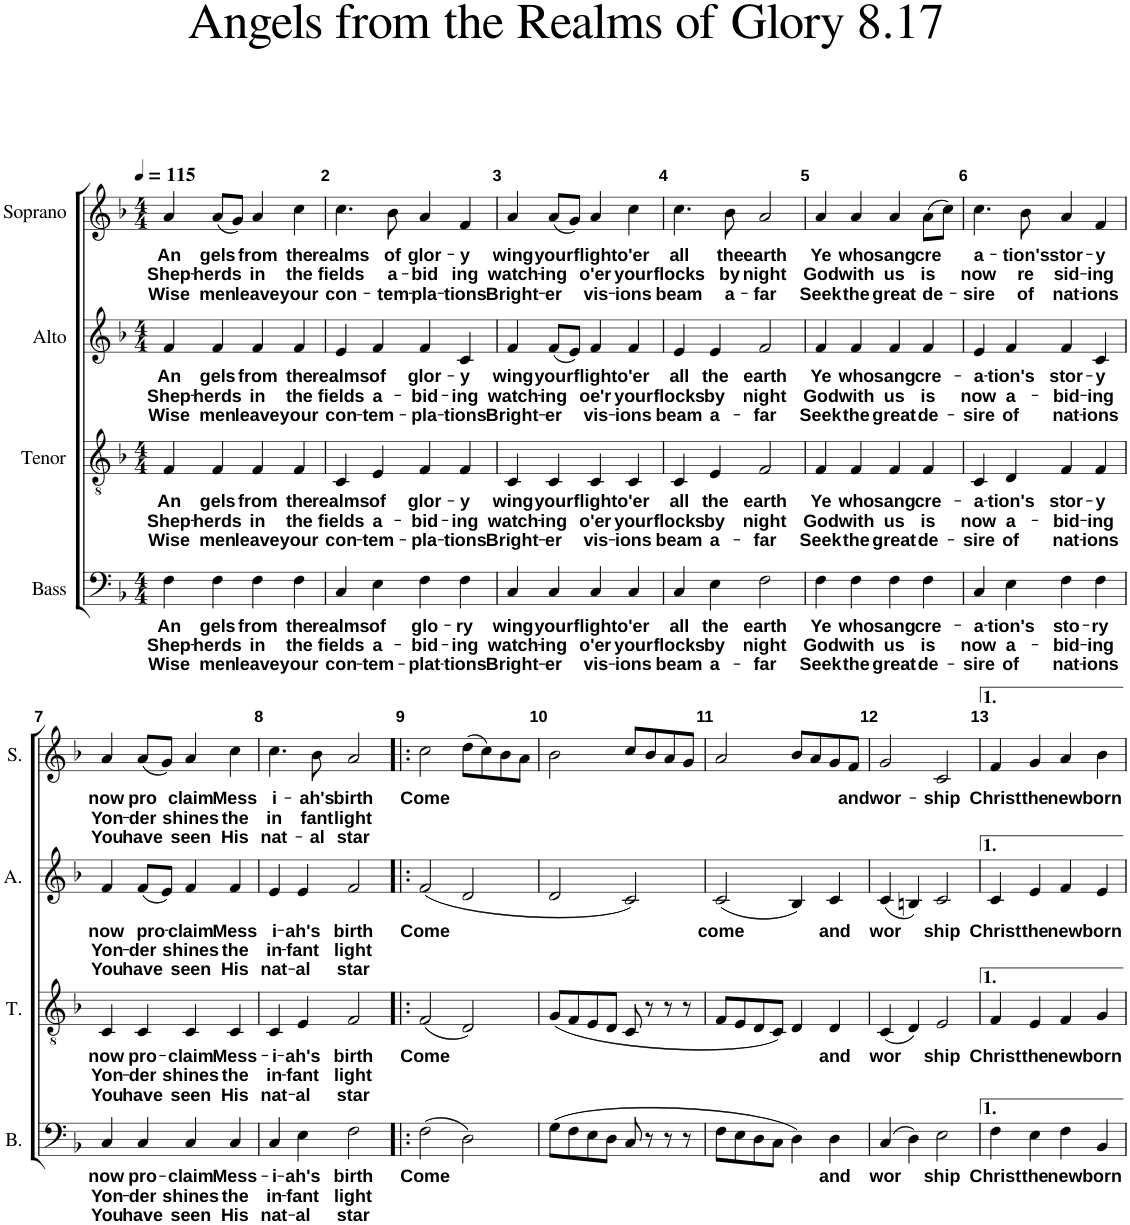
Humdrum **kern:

**kern	**text	**text	**text	**kern	**text	**text	**text	**kern	**text	**text	**text	**kern	**text	**text	**text
*part4	*part4	*part4	*part4	*part3	*part3	*part3	*part3	*part2	*part2	*part2	*part2	*part1	*part1	*part1	*part1
*staff4	*staff4	*staff4	*staff4	*staff3	*staff3	*staff3	*staff3	*staff2	*staff2	*staff2	*staff2	*staff1	*staff1	*staff1	*staff1
*I"Bass	*	*	*	*I"Tenor	*	*	*	*I"Alto	*	*	*	*I"Soprano	*	*	*
*I'B.	*	*	*	*I'T.	*	*	*	*I'A.	*	*	*	*I'S.	*	*	*
*clefF4	*	*	*	*clefGv2	*	*	*	*clefG2	*	*	*	*clefG2	*	*	*
*k[b-]	*	*	*	*k[b-]	*	*	*	*k[b-]	*	*	*	*k[b-]	*	*	*
*M4/4	*	*	*	*M4/4	*	*	*	*M4/4	*	*	*	*M4/4	*	*	*
*MM115	*	*	*	*MM115	*	*	*	*MM115	*	*	*	*MM115	*	*	*
=1	=1	=1	=1	=1	=1	=1	=1	=1	=1	=1	=1	=1	=1	=1	=1
!	!LO:LY:b	!LO:LY:b	!LO:LY:b	!	!LO:LY:b	!LO:LY:b	!LO:LY:b	!	!LO:LY:b	!LO:LY:b	!LO:LY:b	!	!LO:LY:b	!LO:LY:b	!LO:LY:b
4F\	An	Shep-	Wise	4F/	An	Shep-	Wise	4f/	An	Shep-	Wise	4a/	An	Shep-	Wise
!	!LO:LY:b	!LO:LY:b	!LO:LY:b	!	!LO:LY:b	!LO:LY:b	!LO:LY:b	!	!LO:LY:b	!LO:LY:b	!LO:LY:b	!	!LO:LY:b	!LO:LY:b	!LO:LY:b
4F\	gels	-herds	men	4F/	gels	-herds	men	4f/	gels	-herds	men	(8a/L	gels	-herds	men
.	.	.	.	.	.	.	.	.	.	.	.	8g/J)	.	.	.
!	!LO:LY:b	!LO:LY:b	!LO:LY:b	!	!LO:LY:b	!LO:LY:b	!LO:LY:b	!	!LO:LY:b	!LO:LY:b	!LO:LY:b	!	!LO:LY:b	!LO:LY:b	!LO:LY:b
4F\	from	in	leave	4F/	from	in	leave	4f/	from	in	leave	4a/	from	in	leave
!	!LO:LY:b	!LO:LY:b	!LO:LY:b	!	!LO:LY:b	!LO:LY:b	!LO:LY:b	!	!LO:LY:b	!LO:LY:b	!LO:LY:b	!	!LO:LY:b	!LO:LY:b	!LO:LY:b
4F\	the	the	your	4F/	the	the	your	4f/	the	the	your	4cc\	the	the	your
=2	=2	=2	=2	=2	=2	=2	=2	=2	=2	=2	=2	=2	=2	=2	=2
!	!LO:LY:b	!LO:LY:b	!LO:LY:b	!	!LO:LY:b	!LO:LY:b	!LO:LY:b	!	!LO:LY:b	!LO:LY:b	!LO:LY:b	!	!LO:LY:b	!LO:LY:b	!LO:LY:b
4C/	realms	fields	con-	4C/	realms	fields	con-	4e/	realms	fields	con-	4.cc\	realms	fields	con-
!	!LO:LY:b	!LO:LY:b	!LO:LY:b	!	!LO:LY:b	!LO:LY:b	!LO:LY:b	!	!LO:LY:b	!LO:LY:b	!LO:LY:b	!	!	!	!
4E\	of	a-	-tem-	4E/	of	a-	-tem-	4f/	of	a-	-tem-	.	.	.	.
!	!	!	!	!	!	!	!	!	!	!	!	!	!LO:LY:b	!LO:LY:b	!LO:LY:b
.	.	.	.	.	.	.	.	.	.	.	.	8b-\	of	a-	-tem-
!	!LO:LY:b	!LO:LY:b	!LO:LY:b	!	!LO:LY:b	!LO:LY:b	!LO:LY:b	!	!LO:LY:b	!LO:LY:b	!LO:LY:b	!	!LO:LY:b	!LO:LY:b	!LO:LY:b
4F\	glo-	-bid-	-plat-	4F/	glor-	-bid-	-pla-	4f/	glor-	-bid-	-pla-	4a/	glor-	-bid	-pla-
!	!LO:LY:b	!LO:LY:b	!LO:LY:b	!	!LO:LY:b	!LO:LY:b	!LO:LY:b	!	!LO:LY:b	!LO:LY:b	!LO:LY:b	!	!LO:LY:b	!LO:LY:b	!LO:LY:b
4F\	-ry	-ing	-tions	4F/	-y	-ing	-tions	4c/	-y	-ing	-tions	4f/	-y	ing	-tions
=3	=3	=3	=3	=3	=3	=3	=3	=3	=3	=3	=3	=3	=3	=3	=3
!	!LO:LY:b	!LO:LY:b	!LO:LY:b	!	!LO:LY:b	!LO:LY:b	!LO:LY:b	!	!LO:LY:b	!LO:LY:b	!LO:LY:b	!	!LO:LY:b	!LO:LY:b	!LO:LY:b
4C/	wing	watch-	Bright-	4C/	wing	watch-	Bright-	4f/	wing	watch-	Bright-	4a/	wing	watch-	Bright-
!	!LO:LY:b	!LO:LY:b	!LO:LY:b	!	!LO:LY:b	!LO:LY:b	!LO:LY:b	!	!LO:LY:b	!LO:LY:b	!LO:LY:b	!	!LO:LY:b	!LO:LY:b	!LO:LY:b
4C/	your	-ing	-er	4C/	your	-ing	-er	(8f/L	your	-ing	-er	(8a/L	your	-ing	-er
.	.	.	.	.	.	.	.	8e/J)	.	.	.	8g/J)	.	.	.
!	!LO:LY:b	!LO:LY:b	!LO:LY:b	!	!LO:LY:b	!LO:LY:b	!LO:LY:b	!	!LO:LY:b	!LO:LY:b	!LO:LY:b	!	!LO:LY:b	!LO:LY:b	!LO:LY:b
4C/	flight	o'er	vis-	4C/	flight	o'er	vis-	4f/	flight	oe'r	vis-	4a/	flight	o'er	vis-
!	!LO:LY:b	!LO:LY:b	!LO:LY:b	!	!LO:LY:b	!LO:LY:b	!LO:LY:b	!	!LO:LY:b	!LO:LY:b	!LO:LY:b	!	!LO:LY:b	!LO:LY:b	!LO:LY:b
4C/	o'er	your	-ions	4C/	o'er	your	-ions	4f/	o'er	your	-ions	4cc\	o'er	your	-ions
=4	=4	=4	=4	=4	=4	=4	=4	=4	=4	=4	=4	=4	=4	=4	=4
!	!LO:LY:b	!LO:LY:b	!LO:LY:b	!	!LO:LY:b	!LO:LY:b	!LO:LY:b	!	!LO:LY:b	!LO:LY:b	!LO:LY:b	!	!LO:LY:b	!LO:LY:b	!LO:LY:b
4C/	all	flocks	beam	4C/	all	flocks	beam	4e/	all	flocks	beam	4.cc\	all	flocks	beam
!	!LO:LY:b	!LO:LY:b	!LO:LY:b	!	!LO:LY:b	!LO:LY:b	!LO:LY:b	!	!LO:LY:b	!LO:LY:b	!LO:LY:b	!	!	!	!
4E\	the	by	a-	4E/	the	by	a-	4e/	the	by	a-	.	.	.	.
!	!	!	!	!	!	!	!	!	!	!	!	!	!LO:LY:b	!LO:LY:b	!LO:LY:b
.	.	.	.	.	.	.	.	.	.	.	.	8b-\	the	by	a-
!	!LO:LY:b	!LO:LY:b	!LO:LY:b	!	!LO:LY:b	!LO:LY:b	!LO:LY:b	!	!LO:LY:b	!LO:LY:b	!LO:LY:b	!	!LO:LY:b	!LO:LY:b	!LO:LY:b
2F\	earth	night	-far	2F/	earth	night	-far	2f/	earth	night	far	2a/	earth	night	-far
=5	=5	=5	=5	=5	=5	=5	=5	=5	=5	=5	=5	=5	=5	=5	=5
!	!LO:LY:b	!LO:LY:b	!LO:LY:b	!	!LO:LY:b	!LO:LY:b	!LO:LY:b	!	!LO:LY:b	!LO:LY:b	!LO:LY:b	!	!LO:LY:b	!LO:LY:b	!LO:LY:b
4F\	Ye	God	Seek	4F/	Ye	God	Seek	4f/	Ye	God	Seek	4a/	Ye	God	Seek
!	!LO:LY:b	!LO:LY:b	!LO:LY:b	!	!LO:LY:b	!LO:LY:b	!LO:LY:b	!	!LO:LY:b	!LO:LY:b	!LO:LY:b	!	!LO:LY:b	!LO:LY:b	!LO:LY:b
4F\	who	with	the	4F/	who	with	the	4f/	who	with	the	4a/	who	with	the
!	!LO:LY:b	!LO:LY:b	!LO:LY:b	!	!LO:LY:b	!LO:LY:b	!LO:LY:b	!	!LO:LY:b	!LO:LY:b	!LO:LY:b	!	!LO:LY:b	!LO:LY:b	!LO:LY:b
4F\	sang	us	great	4F/	sang	us	great	4f/	sang	us	great	4a/	sang	us	great
!	!LO:LY:b	!LO:LY:b	!LO:LY:b	!	!LO:LY:b	!LO:LY:b	!LO:LY:b	!	!LO:LY:b	!LO:LY:b	!LO:LY:b	!	!LO:LY:b	!LO:LY:b	!LO:LY:b
4F\	cre-	is	de-	4F/	cre-	is	de-	4f/	cre-	is	de-	(8a\L	cre	is	de-
.	.	.	.	.	.	.	.	.	.	.	.	8cc\J)	.	.	.
=6	=6	=6	=6	=6	=6	=6	=6	=6	=6	=6	=6	=6	=6	=6	=6
!	!LO:LY:b	!LO:LY:b	!LO:LY:b	!	!LO:LY:b	!LO:LY:b	!LO:LY:b	!	!LO:LY:b	!LO:LY:b	!LO:LY:b	!	!LO:LY:b	!LO:LY:b	!LO:LY:b
4C/	-a-	now	-sire	4C/	-a-	now	-sire	4e/	-a-	now	-sire	4.cc\	a-	now	sire
!	!LO:LY:b	!LO:LY:b	!LO:LY:b	!	!LO:LY:b	!LO:LY:b	!LO:LY:b	!	!LO:LY:b	!LO:LY:b	!LO:LY:b	!	!	!	!
4E\	-tion's	a-	of	4D/	-tion's	a-	of	4f/	-tion's	a-	of	.	.	.	.
!	!	!	!	!	!	!	!	!	!	!	!	!	!LO:LY:b	!LO:LY:b	!LO:LY:b
.	.	.	.	.	.	.	.	.	.	.	.	8b-\	-tion's	re	of
!	!LO:LY:b	!LO:LY:b	!LO:LY:b	!	!LO:LY:b	!LO:LY:b	!LO:LY:b	!	!LO:LY:b	!LO:LY:b	!LO:LY:b	!	!LO:LY:b	!LO:LY:b	!LO:LY:b
4F\	sto-	-bid-	nat-	4F/	stor-	-bid-	nat-	4f/	stor-	-bid-	nat-	4a/	stor-	sid-	nat-
!	!LO:LY:b	!LO:LY:b	!LO:LY:b	!	!LO:LY:b	!LO:LY:b	!LO:LY:b	!	!LO:LY:b	!LO:LY:b	!LO:LY:b	!	!LO:LY:b	!LO:LY:b	!LO:LY:b
4F\	-ry	-ing	-ions	4F/	-y	-ing	-ions	4c/	-y	-ing	-ions	4f/	-y	-ing	-ions
!!LO:LB:g=z
=7	=7	=7	=7	=7	=7	=7	=7	=7	=7	=7	=7	=7	=7	=7	=7
!	!LO:LY:b	!LO:LY:b	!LO:LY:b	!	!LO:LY:b	!LO:LY:b	!LO:LY:b	!	!LO:LY:b	!LO:LY:b	!LO:LY:b	!	!LO:LY:b	!LO:LY:b	!LO:LY:b
4C/	now	Yon-	You	4C/	now	Yon-	You	4f/	now	Yon-	You	4a/	now	Yon-	You
!	!LO:LY:b	!LO:LY:b	!LO:LY:b	!	!LO:LY:b	!LO:LY:b	!LO:LY:b	!	!LO:LY:b	!LO:LY:b	!LO:LY:b	!	!LO:LY:b	!LO:LY:b	!LO:LY:b
4C/	pro-	-der	have	4C/	pro-	-der	have	(8f/L	pro-	-der	have	(8a/L	pro	-der	have
.	.	.	.	.	.	.	.	8e/J)	.	.	.	8g/J)	.	.	.
!	!LO:LY:b	!LO:LY:b	!LO:LY:b	!	!LO:LY:b	!LO:LY:b	!LO:LY:b	!	!LO:LY:b	!LO:LY:b	!LO:LY:b	!	!LO:LY:b	!LO:LY:b	!LO:LY:b
4C/	-claim	shines	seen	4C/	-claim	shines	seen	4f/	claim	shines	seen	4a/	claim	shines	seen
!	!LO:LY:b	!LO:LY:b	!LO:LY:b	!	!LO:LY:b	!LO:LY:b	!LO:LY:b	!	!LO:LY:b	!LO:LY:b	!LO:LY:b	!	!LO:LY:b	!LO:LY:b	!LO:LY:b
4C/	Mess-	the	His	4C/	Mess-	the	His	4f/	Mess	the	His	4cc\	Mess	the	His
=8	=8	=8	=8	=8	=8	=8	=8	=8	=8	=8	=8	=8	=8	=8	=8
!	!LO:LY:b	!LO:LY:b	!LO:LY:b	!	!LO:LY:b	!LO:LY:b	!LO:LY:b	!	!LO:LY:b	!LO:LY:b	!LO:LY:b	!	!LO:LY:b	!LO:LY:b	!LO:LY:b
4C/	-i-	in-	nat-	4C/	-i-	in-	nat-	4e/	i-	in-	nat-	4.cc\	i-	in	nat-
!	!LO:LY:b	!LO:LY:b	!LO:LY:b	!	!LO:LY:b	!LO:LY:b	!LO:LY:b	!	!LO:LY:b	!LO:LY:b	!LO:LY:b	!	!	!	!
4E\	-ah's	-fant	-al	4E/	-ah's	-fant	-al	4e/	-ah's	-fant	-al	.	.	.	.
!	!	!	!	!	!	!	!	!	!	!	!	!	!LO:LY:b	!LO:LY:b	!LO:LY:b
.	.	.	.	.	.	.	.	.	.	.	.	8b-\	-ah's	fant	-al
!	!LO:LY:b	!LO:LY:b	!LO:LY:b	!	!LO:LY:b	!LO:LY:b	!LO:LY:b	!	!LO:LY:b	!LO:LY:b	!LO:LY:b	!	!LO:LY:b	!LO:LY:b	!LO:LY:b
2F\	birth	light	star	2F/	birth	light	star	2f/	birth	light	star	2a/	birth	light	star
=9!|:	=9!|:	=9!|:	=9!|:	=9!|:	=9!|:	=9!|:	=9!|:	=9!|:	=9!|:	=9!|:	=9!|:	=9!|:	=9!|:	=9!|:	=9!|:
!	!LO:LY:b	!	!	!	!LO:LY:b	!	!	!	!LO:LY:b	!	!	!	!LO:LY:b	!	!
(2F\	Come	.	.	(2F/	Come	.	.	(2f/	Come	.	.	2cc\	Come	.	.
2D\)	.	.	.	2D/)	.	.	.	2d/	.	.	.	(8dd\L	.	.	.
.	.	.	.	.	.	.	.	.	.	.	.	8cc\)	.	.	.
.	.	.	.	.	.	.	.	.	.	.	.	8b-\	.	.	.
.	.	.	.	.	.	.	.	.	.	.	.	8a\J	.	.	.
=10	=10	=10	=10	=10	=10	=10	=10	=10	=10	=10	=10	=10	=10	=10	=10
(8G\L	.	.	.	(8G/L	.	.	.	2d/	.	.	.	2b-\	.	.	.
8F\	.	.	.	8F/	.	.	.	.	.	.	.	.	.	.	.
8E\	.	.	.	8E/	.	.	.	.	.	.	.	.	.	.	.
8D\J	.	.	.	8D/J	.	.	.	.	.	.	.	.	.	.	.
8C/	.	.	.	8C/	.	.	.	2c/)	.	.	.	8cc/L	.	.	.
8r	.	.	.	8r	.	.	.	.	.	.	.	8b-/	.	.	.
8r	.	.	.	8r	.	.	.	.	.	.	.	8a/	.	.	.
8r	.	.	.	8r	.	.	.	.	.	.	.	8g/J	.	.	.
=11	=11	=11	=11	=11	=11	=11	=11	=11	=11	=11	=11	=11	=11	=11	=11
!	!	!	!	!	!	!	!	!	!LO:LY:b	!	!	!	!	!	!
8F\L	.	.	.	8F/L	.	.	.	(2c/	come	.	.	2a/	.	.	.
8E\	.	.	.	8E/	.	.	.	.	.	.	.	.	.	.	.
8D\	.	.	.	8D/	.	.	.	.	.	.	.	.	.	.	.
8C\J	.	.	.	8C/J)	.	.	.	.	.	.	.	.	.	.	.
4D\)	.	.	.	4D/	.	.	.	4B-/)	.	.	.	8b-/L	.	.	.
.	.	.	.	.	.	.	.	.	.	.	.	8a/	.	.	.
!	!LO:LY:b	!	!	!	!LO:LY:b	!	!	!	!LO:LY:b	!	!	!	!	!	!
4D\	and	.	.	4D/	and	.	.	4c/	and	.	.	8g/	.	.	.
!	!	!	!	!	!	!	!	!	!	!	!	!	!LO:LY:b	!	!
.	.	.	.	.	.	.	.	.	.	.	.	8f/J	and	.	.
=12	=12	=12	=12	=12	=12	=12	=12	=12	=12	=12	=12	=12	=12	=12	=12
!	!LO:LY:b	!	!	!	!LO:LY:b	!	!	!	!LO:LY:b	!	!	!	!LO:LY:b	!	!
(4C/	wor	.	.	(4C/	wor	.	.	(4c/	wor	.	.	2g/	wor-	.	.
4D\)	.	.	.	4D/)	.	.	.	4Bn/)	.	.	.	.	.	.	.
!	!LO:LY:b	!	!	!	!LO:LY:b	!	!	!	!LO:LY:b	!	!	!	!LO:LY:b	!	!
2E\	ship	.	.	2E/	ship	.	.	2c/	ship	.	.	2c/	-ship	.	.
=13	=13	=13	=13	=13	=13	=13	=13	=13	=13	=13	=13	=13	=13	=13	=13
!	!LO:LY:b	!	!	!	!LO:LY:b	!	!	!	!LO:LY:b	!	!	!	!LO:LY:b	!	!
4F\	Christ	.	.	4F/	Christ	.	.	4c/	Christ	.	.	4f/	Christ	.	.
!	!LO:LY:b	!	!	!	!LO:LY:b	!	!	!	!LO:LY:b	!	!	!	!LO:LY:b	!	!
4E\	the	.	.	4E/	the	.	.	4e/	the	.	.	4g/	the	.	.
!	!LO:LY:b	!	!	!	!LO:LY:b	!	!	!	!LO:LY:b	!	!	!	!LO:LY:b	!	!
4F\	new	.	.	4F/	new	.	.	4f/	new	.	.	4a/	new	.	.
!	!LO:LY:b	!	!	!	!LO:LY:b	!	!	!	!LO:LY:b	!	!	!	!LO:LY:b	!	!
4BB-/	born	.	.	4G/	born	.	.	4e/	born	.	.	4b-\	born	.	.
=	=	=	=	=	=	=	=	=	=	=	=	=	=	=	=
*-	*-	*-	*-	*-	*-	*-	*-	*-	*-	*-	*-	*-	*-	*-	*-
